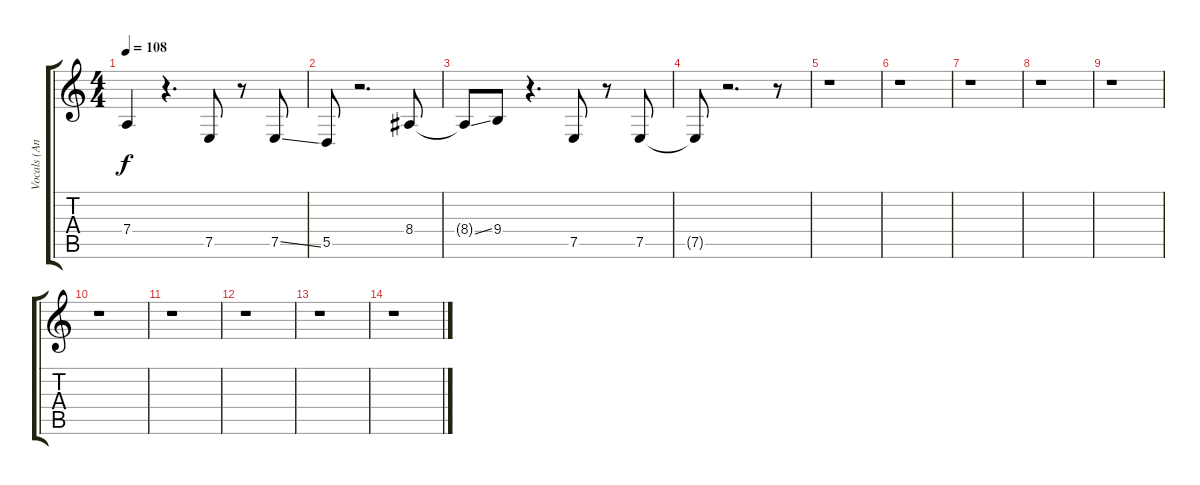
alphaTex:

\track ("Vocals (Anthony Kiedis)" "Vocals (An") {instrument oboe}
\staff {score tabs}
\tuning (E4 B3 G3 D3 A2 E2) {hide}
\ts (4 4)
\tempo 108
\clef g2
\ks c
7.4.4{dy f} r.4{d} 7.5.8 r.8 7.5{ss}.8 |
5.5.8 r.2{d} 8.4.8 |
8.4{ss t}.8 9.4.8 r.4{d} 7.5.8 r.8 7.5.8 |
7.5{t}.8 r.2{d} r.8 |
r.1 |
r.1 |
r.1 |
r.1 |
r.1 |
r.1 |
r.1 |
r.1 |
r.1 |
r.1
